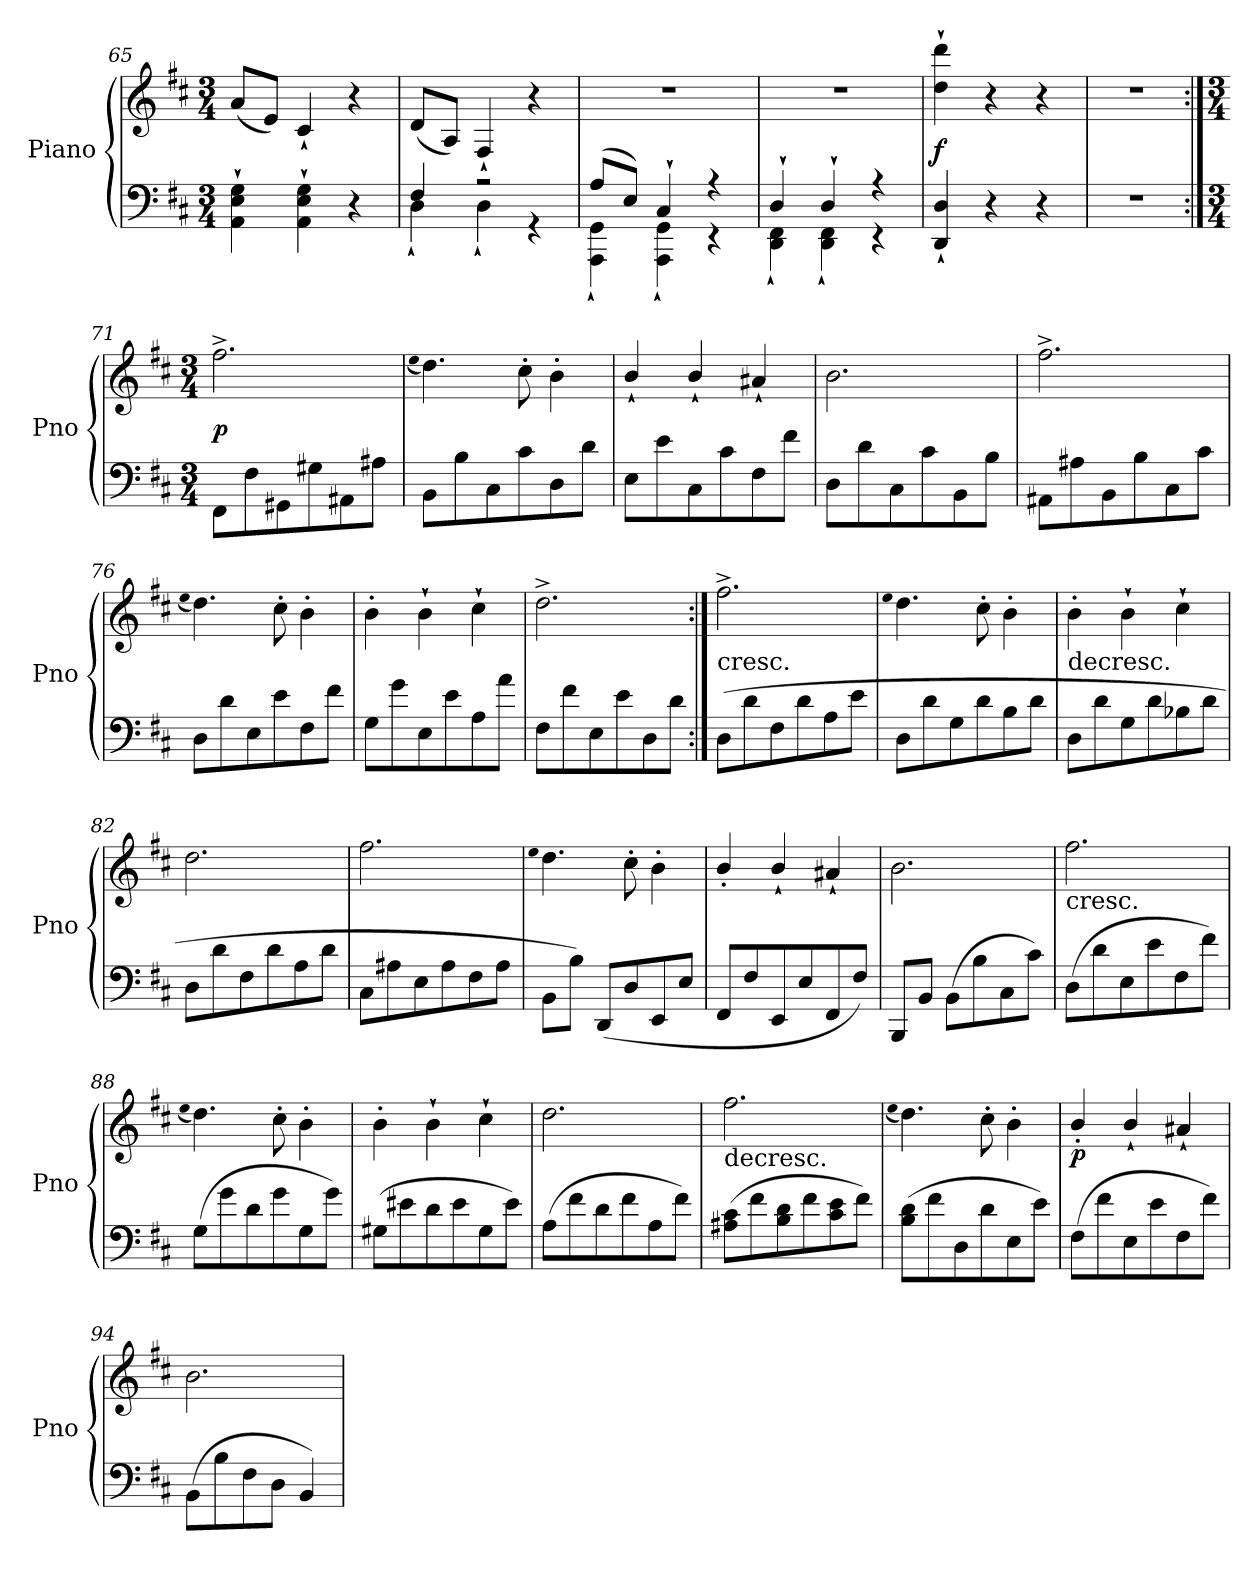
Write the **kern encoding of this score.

**kern	**kern	**dynam
*part1	*part1	*part1
*staff2	*staff1	*staff1/2
*I"Piano	*	*
*I'Pno	*	*
*clefF4	*clefG2	*
*k[f#c#]	*k[f#c#]	*
*D:	*D:	*
*M3/4	*M3/4	*
=65	=65	=65
4AA`\ 4E`\ 4G`\	(8a/L	.
.	8e/J)	.
4AA`\ 4E`\ 4G`\	4c#`/	.
4r	4r	.
=66	=66	=66
*^	*	*
4F#/	4D`\	(8d/L	.
.	.	8A/J)	.
2r	4D`\	4F#`/	.
.	4r	4r	.
=67	=67	=67	=67
(8A/L	4AAA`\ 4GG`\	2.r	.
8E/J)	.	.	.
4C#`/	4AAA`\ 4GG`\	.	.
4r	4r	.	.
=68	=68	=68	=68
4D`/	4DD`\ 4FF#`\	2.r	.
4D`/	4DD`\ 4FF#`\	.	.
4r	4r	.	.
*v	*v	*	*
=69	=69	=69
4DD`/ 4D`/	4dd`\ 4ddd`\	f
4r	4r	.
4r	4r	.
=70	=70	=70
2.r	2.r	.
=71:|!	=71:|!	=71:|!
*M3/4	*M3/4	*
8FF#\L	2.ff#^\	p
8F#\	.	.
8GG#X\	.	.
8G#X\	.	.
8AA#X\	.	.
8A#X\J	.	.
=72	=72	=72
.	(qee	.
8BB\L	4.dd\)	.
8B\	.	.
8C#\	.	.
8c#\	8cc#'\	.
8D\	4b'\	.
8d\J	.	.
=73	=73	=73
8E\L	4b`/	.
8e\	.	.
8C#\	4b`/	.
8c#\	.	.
8F#\	4a#X`/	.
8f#\J	.	.
=74	=74	=74
8D\L	2.b\	.
8d\	.	.
8C#\	.	.
8c#\	.	.
8BB\	.	.
8B\J	.	.
=75	=75	=75
8AA#X\L	2.ff#^\	.
8A#X\	.	.
8BB\	.	.
8B\	.	.
8C#\	.	.
8c#\J	.	.
=76	=76	=76
.	(qee	.
8D\L	4.dd\)	.
8d\	.	.
8E\	.	.
8e\	8cc#'\	.
8F#\	4b'\	.
8f#\J	.	.
=77	=77	=77
8G\L	4b'\	.
8g\	.	.
8E\	4b`\	.
8e\	.	.
8A\	4cc#`\	.
8a\J	.	.
=78	=78	=78
8F#\L	2.dd^\	.
8f#\	.	.
8E\	.	.
8e\	.	.
8D\	.	.
8d\J	.	.
=79:|!	=79:|!	=79:|!
!	!LO:TX:c:t=cresc.	!
(8D\L	2.ff#^\	.
8d\	.	.
8F#\	.	.
8d\	.	.
8A\	.	.
8e\J	.	.
=80	=80	=80
.	qee	.
8D\L	4.dd\	.
8d\	.	.
8G\	.	.
8d\	8cc#'\	.
8B\	4b'\	.
8d\J	.	.
=81	=81	=81
!	!LO:TX:c:t=decresc.	!
8D\L	4b'\	.
8d\	.	.
8G\	4b`\	.
8d\	.	.
8B-X\	4cc#`\	.
8d\J	.	.
=82	=82	=82
8D\L	2.dd\	.
8d\	.	.
8F#\	.	.
8d\	.	.
8A\	.	.
8d\J	.	.
=83	=83	=83
8C#\L	2.ff#\	.
8A#X\	.	.
8E\	.	.
8A#\	.	.
8F#\	.	.
8A#\J	.	.
=84	=84	=84
.	qee	.
8BB\L	4.dd\	.
8B\J)	.	.
(8DD/L	.	.
8D/	8cc#'\	.
8EE/	4b'\	.
8E/J	.	.
=85	=85	=85
8FF#/L	4b'/	.
8F#/	.	.
8EE/	4b`/	.
8E/	.	.
8FF#/	4a#X`/	.
8F#/J)	.	.
=86	=86	=86
8BBB/L	2.b\	.
8BB/J	.	.
(8BB\L	.	.
8B\	.	.
8C#\	.	.
8c#\J)	.	.
=87	=87	=87
!	!LO:TX:c:t=cresc.	!
(8D\L	2.ff#\	.
8d\	.	.
8E\	.	.
8e\	.	.
8F#\	.	.
8f#\J)	.	.
=88	=88	=88
.	(qee	.
(8G\L	4.dd\)	.
8g\	.	.
8d\	.	.
8g\	8cc#'\	.
8G\	4b'\	.
8g\J)	.	.
=89	=89	=89
(8G#X\L	4b'\	.
8e#X\	.	.
8d\	4b`\	.
8e#\	.	.
8G#\	4cc#`\	.
8e#\J)	.	.
=90	=90	=90
(8A\L	2.dd\	.
8f#\	.	.
8d\	.	.
8f#\	.	.
8A\	.	.
8f#\J)	.	.
=91	=91	=91
!	!LO:TX:c:t=decresc.	!
(8A#X\ 8c#\L	2.ff#\	.
8f#\	.	.
8B\ 8d\	.	.
8f#\	.	.
8c#\ 8e\	.	.
8f#\J)	.	.
=92	=92	=92
.	(qee	.
(8B\ 8d\L	4.dd\)	.
8f#\	.	.
8D\	.	.
8d\	8cc#'\	.
8E\	4b'\	.
8e\J)	.	.
=93	=93	=93
(8F#\L	4b'/	p
8f#\	.	.
8E\	4b`/	.
8e\	.	.
8F#\	4a#X`/	.
8f#\J)	.	.
=94	=94	=94
(8BB\L	2.b\	.
8B\	.	.
8F#\	.	.
8D\J	.	.
4BB/)	.	.
=	=	=
*-	*-	*-
